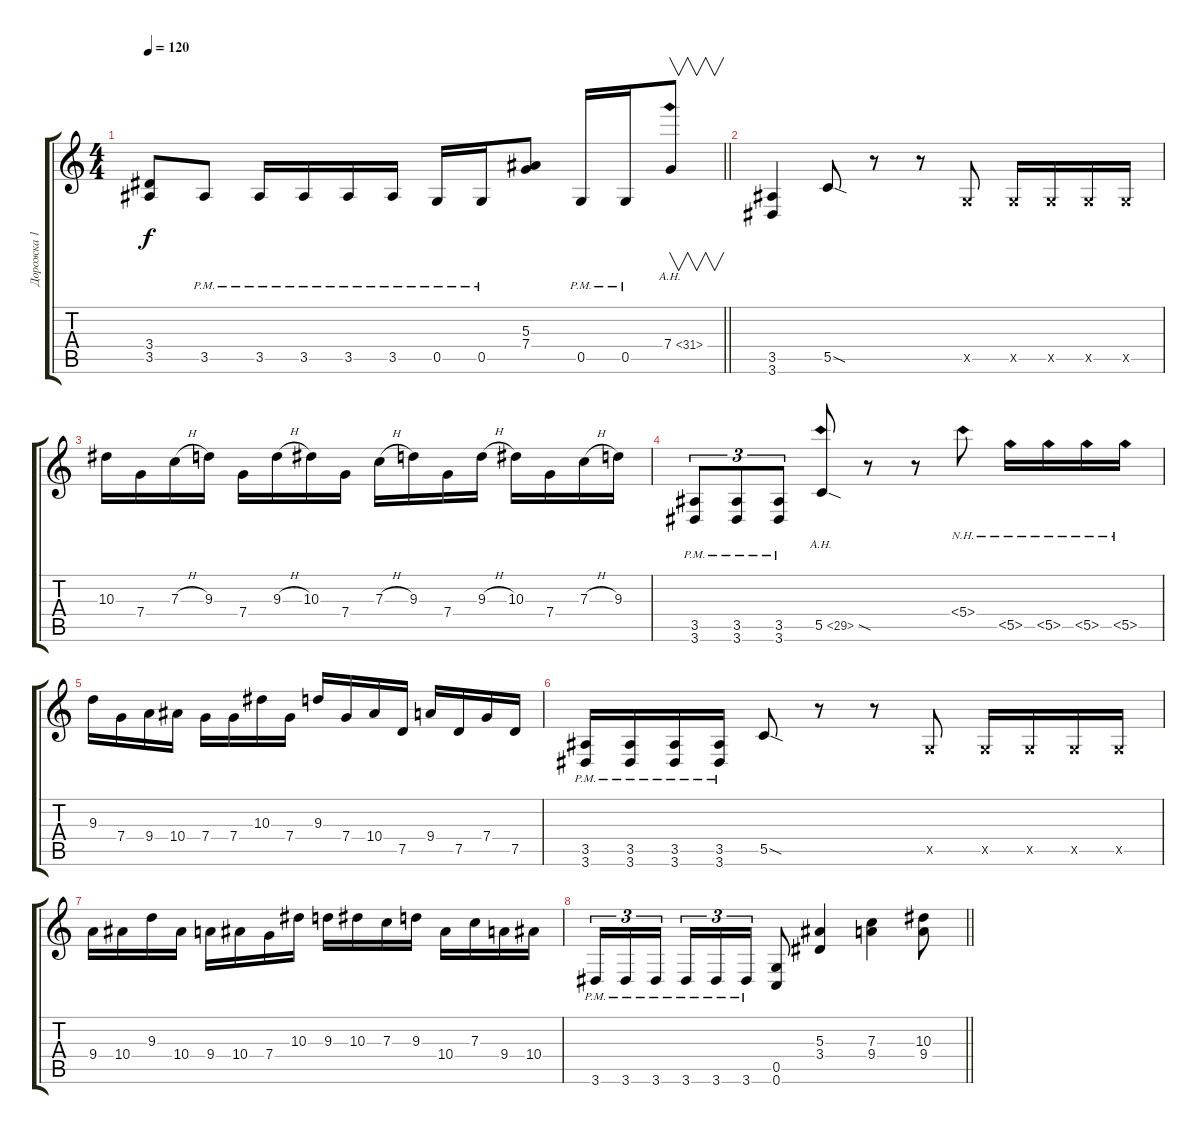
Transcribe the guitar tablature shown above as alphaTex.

\track ("Дорожка 1" "Дорожка 1") {instrument distortionguitar}
\staff {score tabs}
\tuning (D4 A3 F3 C3 G2 C2) {hide}
\ts (4 4)
\tempo 120
\clef g2
\barLineRight lightlight
\ks c
(3.4 3.5).8{dy f} 3.5{pm}.8 3.5{pm}.16 3.5{pm}.16 3.5{pm}.16 3.5{pm}.16 0.5{pm}.16 0.5{pm}.16 (5.3 7.4).8 0.5{pm}.16 0.5{pm}.16 7.4{ah 24}.8{v} |
(3.5 3.6).4 5.5{sod}.8 r.8 r.8 0.5{x}.8 0.5{x}.16 0.5{x}.16 0.5{x}.16 0.5{x}.16 |
10.3.16 7.4.16 7.3{h}.16 9.3.16 7.4.16 9.3{h}.16 10.3.16 7.4.16 7.3{h}.16 9.3.16 7.4.16 9.3{h}.16 10.3.16 7.4.16 7.3{h}.16 9.3.16 |
(3.5{pm} 3.6{pm}).8{tu (3 2)} (3.5{pm} 3.6{pm}).8{tu (3 2)} (3.5{pm} 3.6{pm}).8{tu (3 2)} 5.5{ah 24 sod}.8 r.8 r.8 5.4{nh}.8 5.5{nh}.16 5.5{nh}.16 5.5{nh}.16 5.5{nh}.16 |
9.3.16 7.4.16 9.4.16 10.4.16 7.4.16 7.4.16 10.3.16 7.4.16 9.3.16 7.4.16 10.4.16 7.5.16 9.4.16 7.5.16 7.4.16 7.5.16 |
(3.5{pm} 3.6{pm}).16 (3.5{pm} 3.6{pm}).16 (3.5{pm} 3.6{pm}).16 (3.5{pm} 3.6{pm}).16 5.5{sod}.8 r.8 r.8 0.5{x}.8 0.5{x}.16 0.5{x}.16 0.5{x}.16 0.5{x}.16 |
9.4.16 10.4.16 9.3.16 10.4.16 9.4.16 10.4.16 7.4.16 10.3.16 9.3.16 10.3.16 7.3.16 9.3.16 10.4.16 7.3.16 9.4.16 10.4.16 |
\barLineRight lightlight
3.6{pm}.16{tu (3 2)} 3.6{pm}.16{tu (3 2)} 3.6{pm}.16{tu (3 2) beam splitsecondary} 3.6{pm}.16{tu (3 2)} 3.6{pm}.16{tu (3 2)} 3.6{pm}.16{tu (3 2)} (0.5 0.6).8 (5.3 3.4).4 (7.3 9.4).4 (10.3 9.4).8
